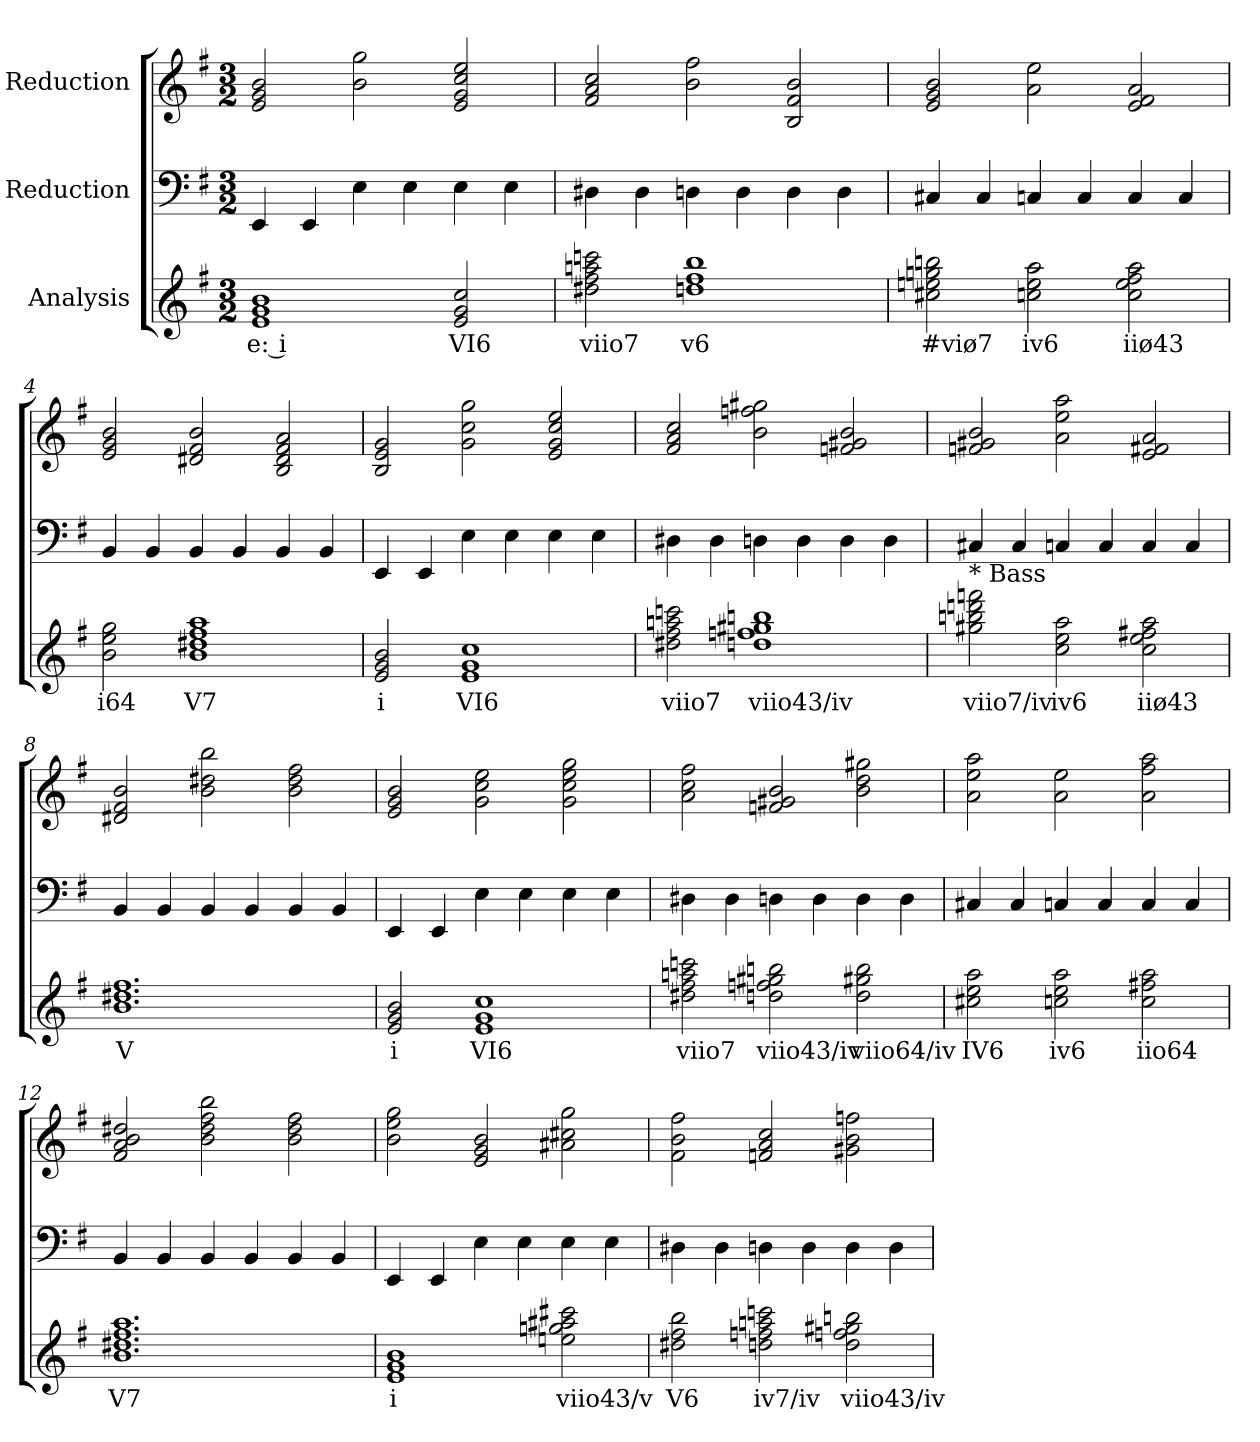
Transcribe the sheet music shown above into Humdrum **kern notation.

**kern	**text	**kern	**kern
*part3	*part3	*part2	*part1
*staff3	*staff3	*staff2	*staff1
*I"Analysis	*	*I"Reduction	*I"Reduction
*	*	*clefF4	*clefG2
*k[f#]	*	*k[f#]	*k[f#]
*M3/2	*	*M3/2	*M3/2
=1	=1	=1	=1
1e 1g 1b	e: i	4EE/	2e/ 2g/ 2b/
.	.	4EE/	.
.	.	4E\	2b\ 2gg\
.	.	4E\	.
2e 2g 2cc	VI6	4E\	2e/ 2g/ 2cc/ 2ee/
.	.	4E\	.
=2	=2	=2	=2
2dd#X 2ff# 2aan 2cccn	viio7	4D#X\	2f#/ 2a/ 2cc/
.	.	4D#\	.
1ddn 1ff# 1bb	v6	4Dn\	2b\ 2ff#\
.	.	4D\	.
.	.	4D\	2B/ 2f#/ 2b/
.	.	4D\	.
=3	=3	=3	=3
2cc#X 2een 2ggn 2bbn	#viø7	4C#X/	2e/ 2g/ 2b/
.	.	4C#/	.
2ccn 2ee 2aa	iv6	4Cn/	2a\ 2ee\
.	.	4C/	.
2cc 2ee 2ff# 2aa	iiø43	4C/	2e/ 2f#/ 2a/
.	.	4C/	.
=4	=4	=4	=4
2b 2ee 2gg	i64	4BB/	2e/ 2g/ 2b/
.	.	4BB/	.
1b 1dd#X 1ff# 1aa	V7	4BB/	2d#X/ 2f#/ 2b/
.	.	4BB/	.
.	.	4BB/	2B/ 2d#/ 2f#/ 2a/
.	.	4BB/	.
!!LO:LB:g=z
=5	=5	=5	=5
2e 2g 2b	i	4EE/	2B/ 2e/ 2g/
.	.	4EE/	.
1e 1g 1cc	VI6	4E\	2g\ 2cc\ 2gg\
.	.	4E\	.
.	.	4E\	2e/ 2g/ 2cc/ 2ee/
.	.	4E\	.
=6	=6	=6	=6
2dd#X 2ff# 2aan 2cccn	viio7	4D#X\	2f#/ 2a/ 2cc/
.	.	4D#\	.
1ddn 1ffn 1gg#X 1bbn	viio43/iv	4Dn\	2b\ 2ffn\ 2gg#X\
.	.	4D\	.
.	.	4D\	2fn/ 2g#X/ 2b/
.	.	4D\	.
=7	=7	=7	=7
!LO:TX:t=* Bass	!	!	!
2gg#X 2bbn 2dddn 2fffn	viio7/iv	4C#X/	2fn/ 2g#X/ 2b/
.	.	4C#/	.
2cc 2ee 2aa	iv6	4Cn/	2a\ 2ee\ 2aa\
.	.	4C/	.
2cc 2ee 2ff#X 2aa	iiø43	4C/	2e/ 2f#X/ 2a/
.	.	4C/	.
=8	=8	=8	=8
1.b 1.dd#X 1.ff#	V	4BB/	2d#X/ 2f#/ 2b/
.	.	4BB/	.
.	.	4BB/	2b\ 2dd#X\ 2bb\
.	.	4BB/	.
.	.	4BB/	2b\ 2dd#\ 2ff#\
.	.	4BB/	.
!!LO:LB:g=z
=9	=9	=9	=9
2e 2g 2b	i	4EE/	2e/ 2g/ 2b/
.	.	4EE/	.
1e 1g 1cc	VI6	4E\	2g\ 2cc\ 2ee\
.	.	4E\	.
.	.	4E\	2g\ 2cc\ 2ee\ 2gg\
.	.	4E\	.
=10	=10	=10	=10
2dd#X 2ff# 2aan 2cccn	viio7	4D#X\	2a\ 2cc\ 2ff#\
.	.	4D#\	.
2ddn 2ffn 2gg#X 2bbn	viio43/iv	4Dn\	2fn/ 2g#X/ 2b/
.	.	4D\	.
2dd 2gg#X 2bb	viio64/iv	4D\	2b\ 2dd\ 2gg#X\
.	.	4D\	.
=11	=11	=11	=11
2cc#X 2ee 2aa	IV6	4C#X/	2a\ 2ee\ 2aa\
.	.	4C#/	.
2ccn 2ee 2aa	iv6	4Cn/	2a\ 2ee\
.	.	4C/	.
2cc 2ff#X 2aa	iio64	4C/	2a\ 2ff#\ 2aa\
.	.	4C/	.
=12	=12	=12	=12
1.b 1.dd#X 1.ff# 1.aa	V7	4BB/	2f#/ 2a/ 2b/ 2dd#X/
.	.	4BB/	.
.	.	4BB/	2b\ 2dd#\ 2ff#\ 2bb\
.	.	4BB/	.
.	.	4BB/	2b\ 2dd#\ 2ff#\
.	.	4BB/	.
!!LO:LB:g=z
=13	=13	=13	=13
1e 1g 1b	i	4EE/	2b\ 2ee\ 2gg\
.	.	4EE/	.
.	.	4E\	2e/ 2g/ 2b/
.	.	4E\	.
2een 2ggn 2aa#X 2ccc#X	viio43/v	4E\	2a#X\ 2cc#X\ 2gg\
.	.	4E\	.
=14	=14	=14	=14
2dd#X 2ff# 2bb	V6	4D#X\	2f#\ 2b\ 2ff#\
.	.	4D#\	.
2ddn 2ffn 2aan 2cccn	iv7/iv	4Dn\	2fn/ 2a/ 2cc/
.	.	4D\	.
2dd 2ffn 2gg#X 2bbn	viio43/iv	4D\	2g#X\ 2b\ 2ffn\
.	.	4D\	.
=	=	=	=
*-	*-	*-	*-
